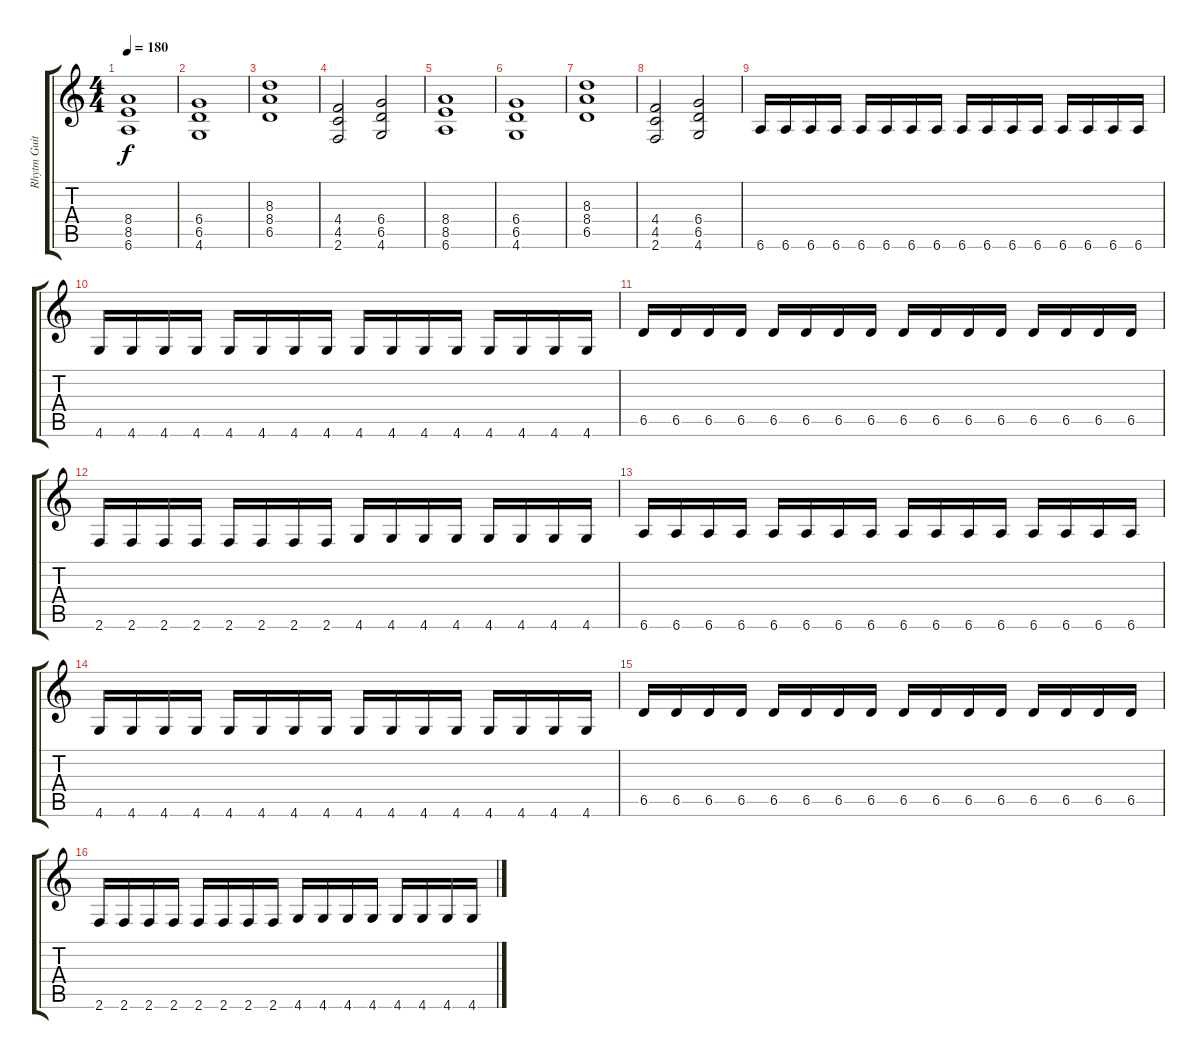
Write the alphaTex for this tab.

\track ("Rhytm Guitar" "Rhytm Guit") {instrument distortionguitar}
\staff {score tabs}
\tuning (Eb4 Bb3 Gb3 Db3 Ab2 Eb2) {hide}
\ts (4 4)
\tempo 180
\clef g2
\ks c
(8.4 8.5 6.6).1{dy f} |
(6.4 6.5 4.6).1 |
(8.3 8.4 6.5).1 |
(4.4 4.5 2.6).2 (6.4 6.5 4.6).2 |
(8.4 8.5 6.6).1 |
(6.4 6.5 4.6).1 |
(8.3 8.4 6.5).1 |
(4.4 4.5 2.6).2 (6.4 6.5 4.6).2 |
6.6.16 6.6.16 6.6.16 6.6.16 6.6.16 6.6.16 6.6.16 6.6.16 6.6.16 6.6.16 6.6.16 6.6.16 6.6.16 6.6.16 6.6.16 6.6.16 |
4.6.16 4.6.16 4.6.16 4.6.16 4.6.16 4.6.16 4.6.16 4.6.16 4.6.16 4.6.16 4.6.16 4.6.16 4.6.16 4.6.16 4.6.16 4.6.16 |
6.5.16 6.5.16 6.5.16 6.5.16 6.5.16 6.5.16 6.5.16 6.5.16 6.5.16 6.5.16 6.5.16 6.5.16 6.5.16 6.5.16 6.5.16 6.5.16 |
2.6.16 2.6.16 2.6.16 2.6.16 2.6.16 2.6.16 2.6.16 2.6.16 4.6.16 4.6.16 4.6.16 4.6.16 4.6.16 4.6.16 4.6.16 4.6.16 |
6.6.16 6.6.16 6.6.16 6.6.16 6.6.16 6.6.16 6.6.16 6.6.16 6.6.16 6.6.16 6.6.16 6.6.16 6.6.16 6.6.16 6.6.16 6.6.16 |
4.6.16 4.6.16 4.6.16 4.6.16 4.6.16 4.6.16 4.6.16 4.6.16 4.6.16 4.6.16 4.6.16 4.6.16 4.6.16 4.6.16 4.6.16 4.6.16 |
6.5.16 6.5.16 6.5.16 6.5.16 6.5.16 6.5.16 6.5.16 6.5.16 6.5.16 6.5.16 6.5.16 6.5.16 6.5.16 6.5.16 6.5.16 6.5.16 |
2.6.16 2.6.16 2.6.16 2.6.16 2.6.16 2.6.16 2.6.16 2.6.16 4.6.16 4.6.16 4.6.16 4.6.16 4.6.16 4.6.16 4.6.16 4.6.16
